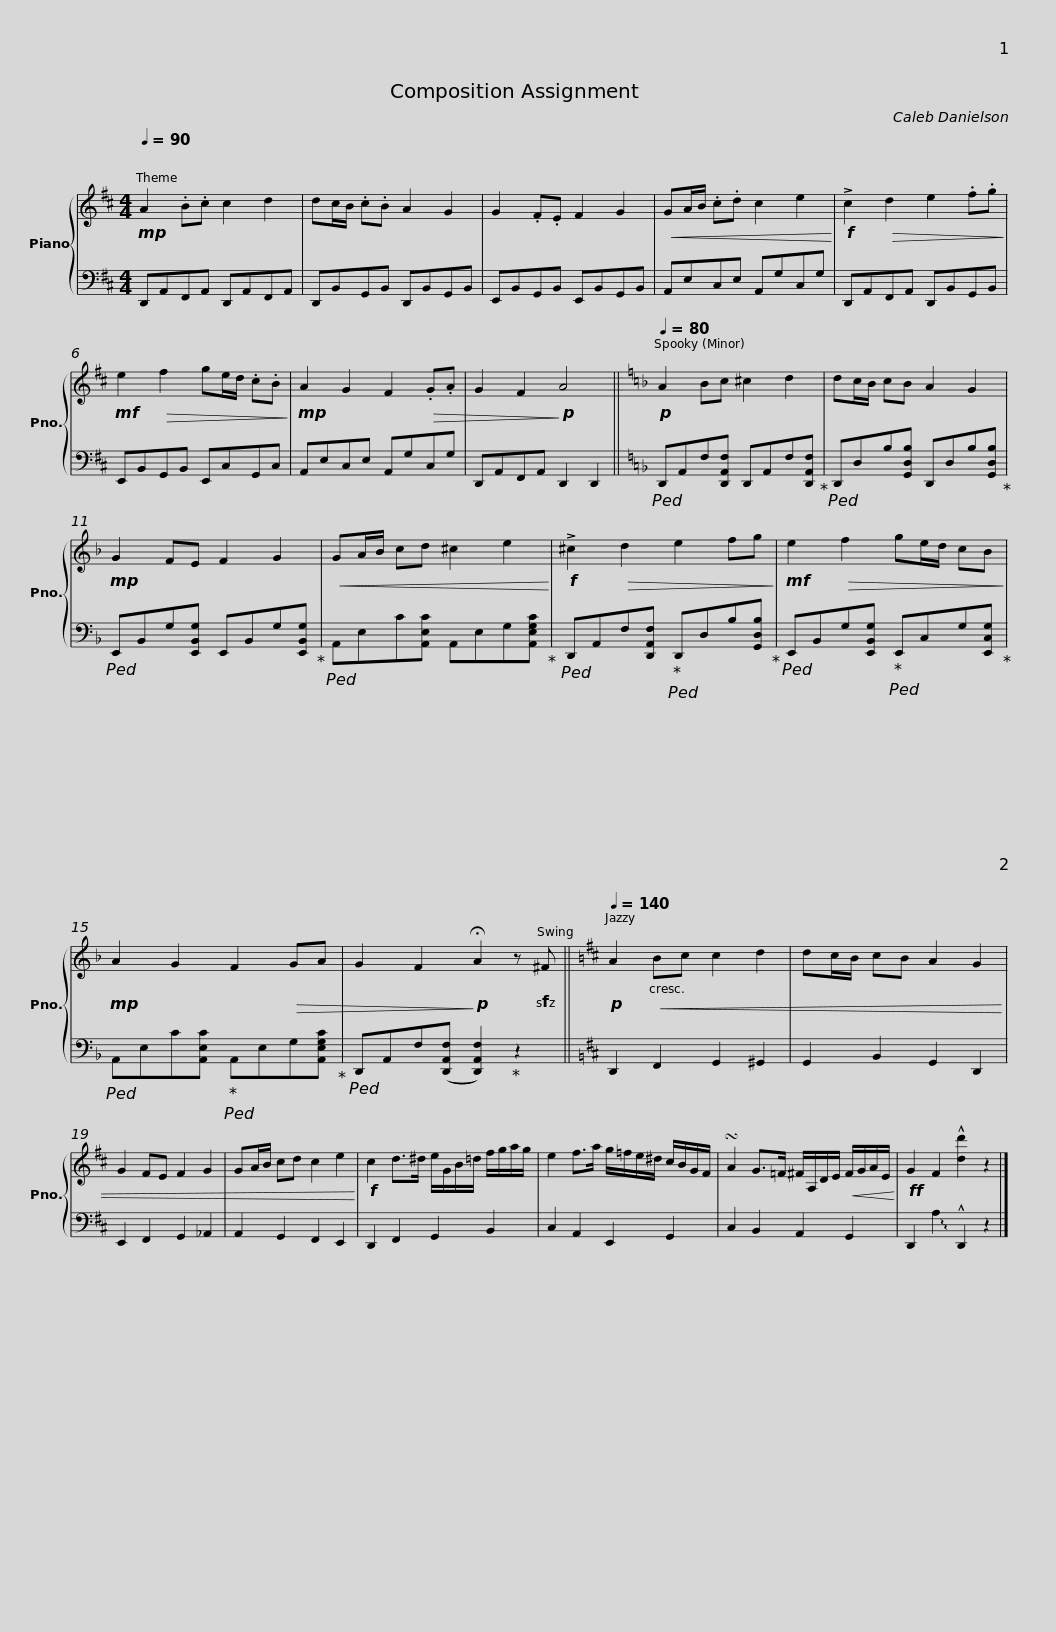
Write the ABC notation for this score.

X:1
%%score { 1 | 2 }
L:1/8
Q:1/4=90
M:4/4
I:linebreak $
K:D
V:1 treble
V:2 bass
V:1
!mp! A2 .B.c c2 d2 | dc/B/ .c.B A2 G2 | G2 .F.E F2 G2 |!<(! GA/B/ .c.d c2 e2!<)! |$!f! !>!c2!>(! d2 e2 .f.g!>)! | %5
!mf! e2!>(! f2 ge/d/ .c.B!>)! |!mp! A2 G2 F2!>(! .G.A | G2 F2!>)!!p! A4 ||$[K:F]!p![Q:1/4=80] A2 Bc ^c2 d2 | dc/B/ cB A2 G2 | %10
!mp! G2 FE F2 G2 |!<(! GA/B/ cd ^c2 e2!<)! |$!f! !>!^c2!>(! d2 e2 fg!>)! |!mf! e2!>(! f2 ge/d/ cB!>)! |!mp! A2 G2 F2!>(! GA | %15
 G2 F2!>)!!p! !fermata!A2 z!sfz! ^F ||$[K:D][Q:1/4=140]!p! A2!<(! Bc c2 d2 | dc/B/ cB A2 G2 | G2 FE F2 G2 | GA/B/ cd c2 e2!<)! |$ %20
!f! c2 d>^d e/G/B/=d/ f/g/a/g/ | e2 f>a g/=f/e/^d/ c/B/G/F/ |$ !turn!A2 G>=F ^F/A,/D/E/!<(! F/G/A/E/!<)! |!ff! G2 F2 !^![dd']2 z2 |] %24
V:2
 D,,A,,F,,A,, D,,A,,F,,A,, | D,,B,,G,,B,, D,,B,,G,,B,, | E,,B,,G,,B,, E,,B,,G,,B,, | A,,E,C,E, A,,G,C,G, |$ D,,A,,F,,A,, D,,B,,G,,B,, | %5
 E,,B,,G,,B,, E,,C,G,,C, | A,,E,C,E, A,,G,C,G, | D,,A,,F,,A,, D,,2 D,,2 ||$[K:F]!ped! D,,A,,F,[D,,A,,F,] D,,A,,F,[D,,A,,F,]!ped-up! |!ped! D,,D,B,[G,,D,B,] D,,D,B,[G,,D,B,]!ped-up! | %10
!ped! E,,B,,G,[E,,B,,G,] E,,B,,G,[E,,B,,G,]!ped-up! |!ped! A,,E,C[A,,E,C] A,,E,G,[A,,E,G,C]!ped-up! |$!ped! D,,A,,F,[D,,A,,F,]!ped-up!!ped! D,,D,B,[G,,D,B,]!ped-up! |!ped! E,,B,,G,[E,,B,,G,]!ped-up!!ped! E,,C,G,[E,,C,G,]!ped-up! |!ped! A,,E,C[A,,E,C]!ped-up!!ped! A,,E,G,[A,,E,G,C]!ped-up! | %15
!ped! D,,A,,F,(([D,,A,,F,] [D,,A,,F,]2))!ped-up! z2 ||$[K:D] D,,2 F,,2 G,,2 ^G,,2 | G,,2 B,,2 G,,2 D,,2 | E,,2 F,,2 G,,2 _A,,2 | A,,2 G,,2 F,,2 E,,2 |$ %20
 D,,2 F,,2 G,,2 B,,2 | C,2 A,,2 E,,2 G,,2 |$ C,2 B,,2 A,,2 G,,2 | D,,2 !~(!A,2 !~)!!^!D,,2 z2 |] %24
